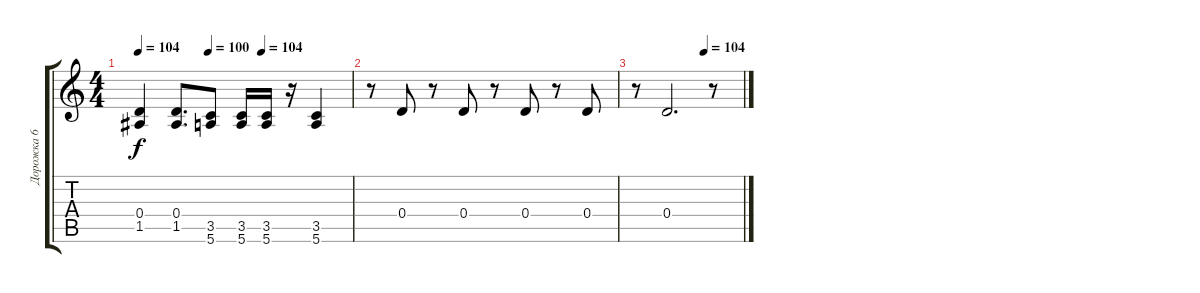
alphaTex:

\track ("Дорожка 6" "Дорожка 6") {instrument distortionguitar}
\staff {score tabs}
\tuning (E4 B3 G3 D3 A2 E2) {hide}
\ts (4 4)
\tempo 104
\tempo (100 0.328125)
\tempo (104 0.578125)
\clef g2
\ks c
(0.4 1.5).4{dy f} (0.4 1.5).8{d} (3.5 5.6).8 (3.5 5.6).16 (3.5 5.6).16 r.16 (3.5 5.6).4 |
r.8 0.4.8 r.8 0.4.8 r.8 0.4.8 r.8 0.4.8 |
\tempo (104 0.640625)
r.8 0.4.2{d} r.8
